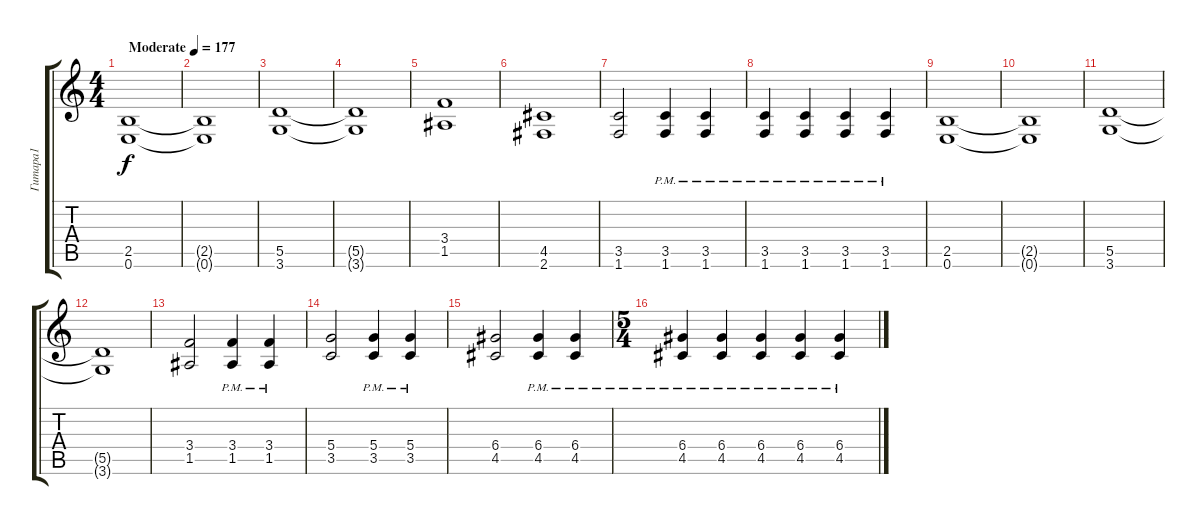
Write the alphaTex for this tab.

\track ("Гитара1" "Гитара1") {instrument distortionguitar}
\staff {score tabs}
\tuning (E4 B3 G3 D3 A2 E2) {hide}
\ts (4 4)
\tempo (177 "Moderate")
\clef g2
\ks c
(2.5 0.6).1{dy f instrument distortionguitar} |
(2.5{t} 0.6{t}).1 |
(5.5 3.6).1 |
(5.5{t} 3.6{t}).1 |
(3.4 1.5).1 |
(4.5 2.6).1 |
(3.5 1.6).2 (3.5{pm} 1.6{pm}).4 (3.5{pm} 1.6{pm}).4 |
(3.5{pm} 1.6{pm}).4 (3.5{pm} 1.6{pm}).4 (3.5{pm} 1.6{pm}).4 (3.5{pm} 1.6{pm}).4 |
(2.5 0.6).1 |
(2.5{t} 0.6{t}).1 |
(5.5 3.6).1 |
(5.5{t} 3.6{t}).1 |
(3.4 1.5).2 (3.4{pm} 1.5{pm}).4 (3.4{pm} 1.5{pm}).4 |
(5.4 3.5).2 (5.4{pm} 3.5{pm}).4 (5.4{pm} 3.5{pm}).4 |
(6.4 4.5).2 (6.4{pm} 4.5{pm}).4 (6.4{pm} 4.5{pm}).4 |
\ts (5 4)
(6.4{pm} 4.5{pm}).4 (6.4{pm} 4.5{pm}).4 (6.4{pm} 4.5{pm}).4 (6.4{pm} 4.5{pm}).4 (6.4{pm} 4.5{pm}).4
